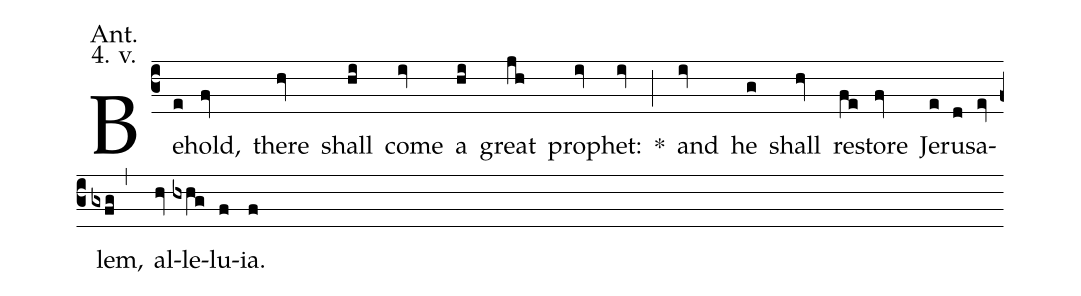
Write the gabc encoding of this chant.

annotation: Ant.;
annotation: 4. v.;
%%
(c3) Be(e)hold,(fv) there(hv) shall(hi) come(iv) a(hi) great(jh) pro(iv)phet:(iv) <sp>*</sp>(;) and(iv) he(g) shall(hv) re(fe)store(fv) Je(e)ru(d)sa(ev)lem,(gxfg,) al(hv)le(hxhg)lu(f)ia.(f)
